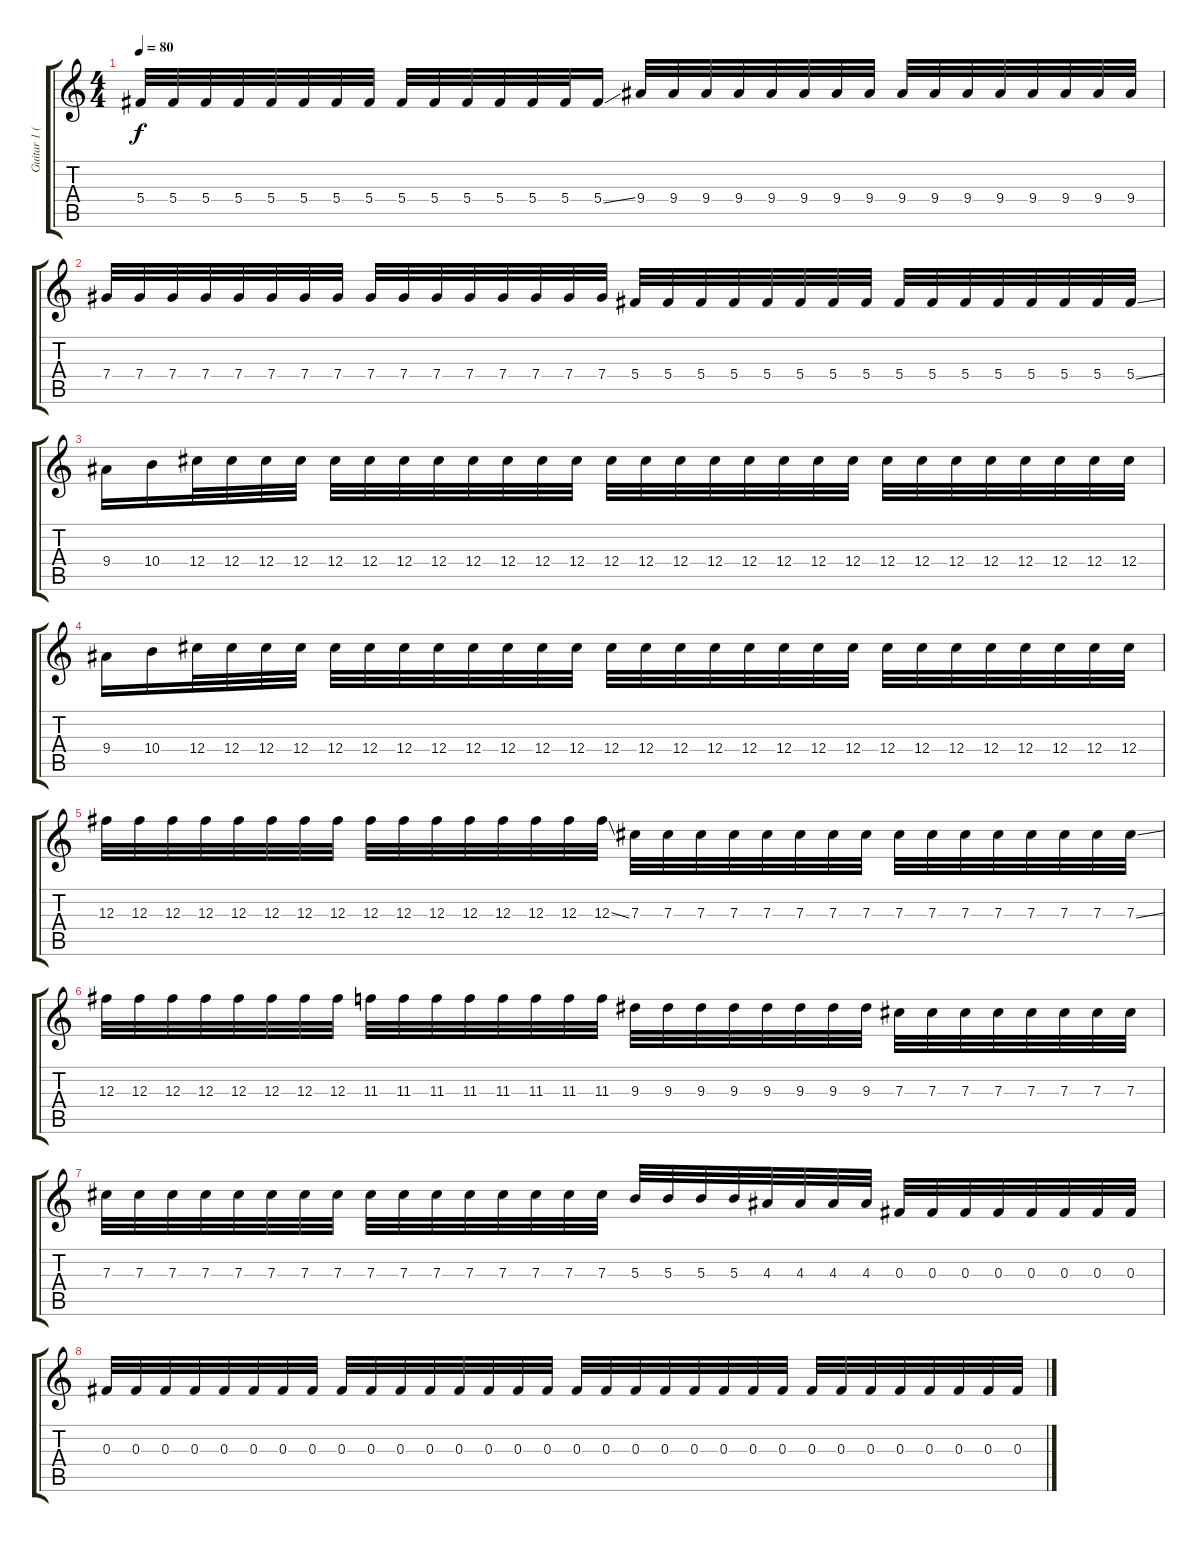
\track ("Guitar 1 (Overdrive)" "Guitar 1 (") {instrument overdrivenguitar}
\staff {score tabs}
\tuning (Eb4 Bb3 Gb3 Db3 Ab2 Eb2) {hide}
\ts (4 4)
\tempo 80
\clef g2
\ks c
5.4.32{dy f} 5.4.32 5.4.32 5.4.32 5.4.32 5.4.32 5.4.32 5.4.32 5.4.32 5.4.32 5.4.32 5.4.32 5.4.32 5.4.32 5.4{ss}.16 9.4.32 9.4.32 9.4.32 9.4.32 9.4.32 9.4.32 9.4.32 9.4.32 9.4.32 9.4.32 9.4.32 9.4.32 9.4.32 9.4.32 9.4.32 9.4.32 |
7.4.32 7.4.32 7.4.32 7.4.32 7.4.32 7.4.32 7.4.32 7.4.32 7.4.32 7.4.32 7.4.32 7.4.32 7.4.32 7.4.32 7.4.32 7.4.32 5.4.32 5.4.32 5.4.32 5.4.32 5.4.32 5.4.32 5.4.32 5.4.32 5.4.32 5.4.32 5.4.32 5.4.32 5.4.32 5.4.32 5.4.32 5.4{ss}.32 |
9.4.16 10.4.16 12.4.32 12.4.32 12.4.32 12.4.32 12.4.32 12.4.32 12.4.32 12.4.32 12.4.32 12.4.32 12.4.32 12.4.32 12.4.32 12.4.32 12.4.32 12.4.32 12.4.32 12.4.32 12.4.32 12.4.32 12.4.32 12.4.32 12.4.32 12.4.32 12.4.32 12.4.32 12.4.32 12.4.32 |
9.4.16 10.4.16 12.4.32 12.4.32 12.4.32 12.4.32 12.4.32 12.4.32 12.4.32 12.4.32 12.4.32 12.4.32 12.4.32 12.4.32 12.4.32 12.4.32 12.4.32 12.4.32 12.4.32 12.4.32 12.4.32 12.4.32 12.4.32 12.4.32 12.4.32 12.4.32 12.4.32 12.4.32 12.4.32 12.4.32 |
12.3.32 12.3.32 12.3.32 12.3.32 12.3.32 12.3.32 12.3.32 12.3.32 12.3.32 12.3.32 12.3.32 12.3.32 12.3.32 12.3.32 12.3.32 12.3{ss}.32 7.3.32 7.3.32 7.3.32 7.3.32 7.3.32 7.3.32 7.3.32 7.3.32 7.3.32 7.3.32 7.3.32 7.3.32 7.3.32 7.3.32 7.3.32 7.3{ss}.32 |
12.3.32 12.3.32 12.3.32 12.3.32 12.3.32 12.3.32 12.3.32 12.3.32 11.3.32 11.3.32 11.3.32 11.3.32 11.3.32 11.3.32 11.3.32 11.3.32 9.3.32 9.3.32 9.3.32 9.3.32 9.3.32 9.3.32 9.3.32 9.3.32 7.3.32 7.3.32 7.3.32 7.3.32 7.3.32 7.3.32 7.3.32 7.3.32 |
7.3.32 7.3.32 7.3.32 7.3.32 7.3.32 7.3.32 7.3.32 7.3.32 7.3.32 7.3.32 7.3.32 7.3.32 7.3.32 7.3.32 7.3.32 7.3.32 5.3.32 5.3.32 5.3.32 5.3.32 4.3.32 4.3.32 4.3.32 4.3.32 0.3.32 0.3.32 0.3.32 0.3.32 0.3.32 0.3.32 0.3.32 0.3.32 |
0.3.32 0.3.32 0.3.32 0.3.32 0.3.32 0.3.32 0.3.32 0.3.32 0.3.32 0.3.32 0.3.32 0.3.32 0.3.32 0.3.32 0.3.32 0.3.32 0.3.32 0.3.32 0.3.32 0.3.32 0.3.32 0.3.32 0.3.32 0.3.32 0.3.32 0.3.32 0.3.32 0.3.32 0.3.32 0.3.32 0.3.32 0.3.32
